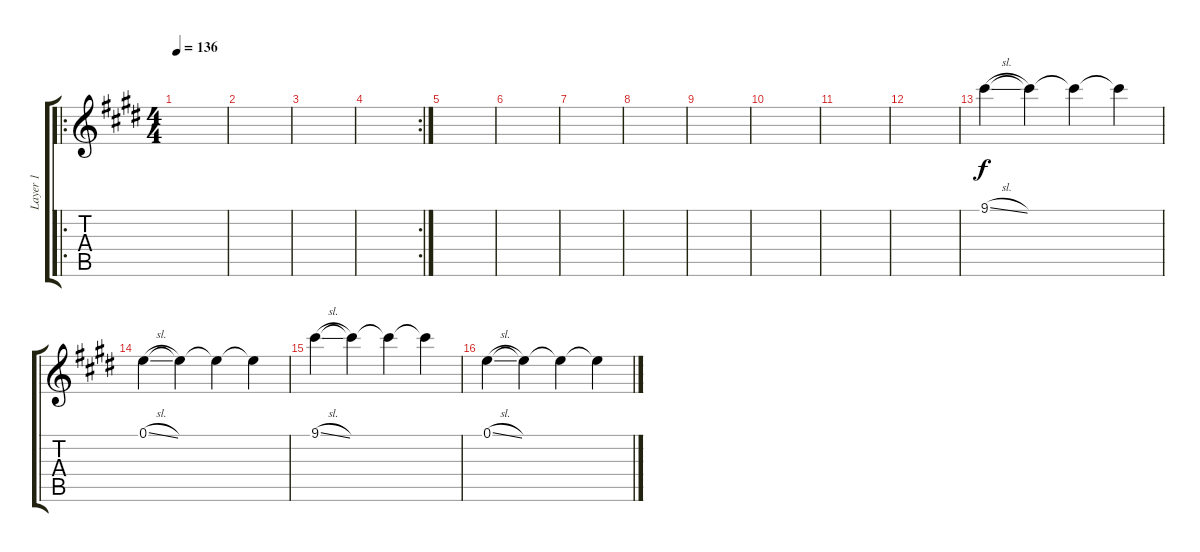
\track ("Layer 1" "Layer 1") {instrument overdrivenguitar}
\staff {score tabs}
\tuning (E4 B3 G3 D3 A2 E2) {hide}
\ro
\ts (4 4)
\tempo 136
\clef g2
\ks e
|
|
|
\rc 2
|
|
|
|
|
|
|
|
|
9.1{sl}.4 9.1{t}.4 9.1{t}.4 9.1{t}.4 |
0.1{sl}.4 0.1{t}.4 0.1{t}.4 0.1{t}.4 |
9.1{sl}.4 9.1{t}.4 9.1{t}.4 9.1{t}.4 |
0.1{sl}.4 0.1{t}.4 0.1{t}.4 0.1{t}.4
